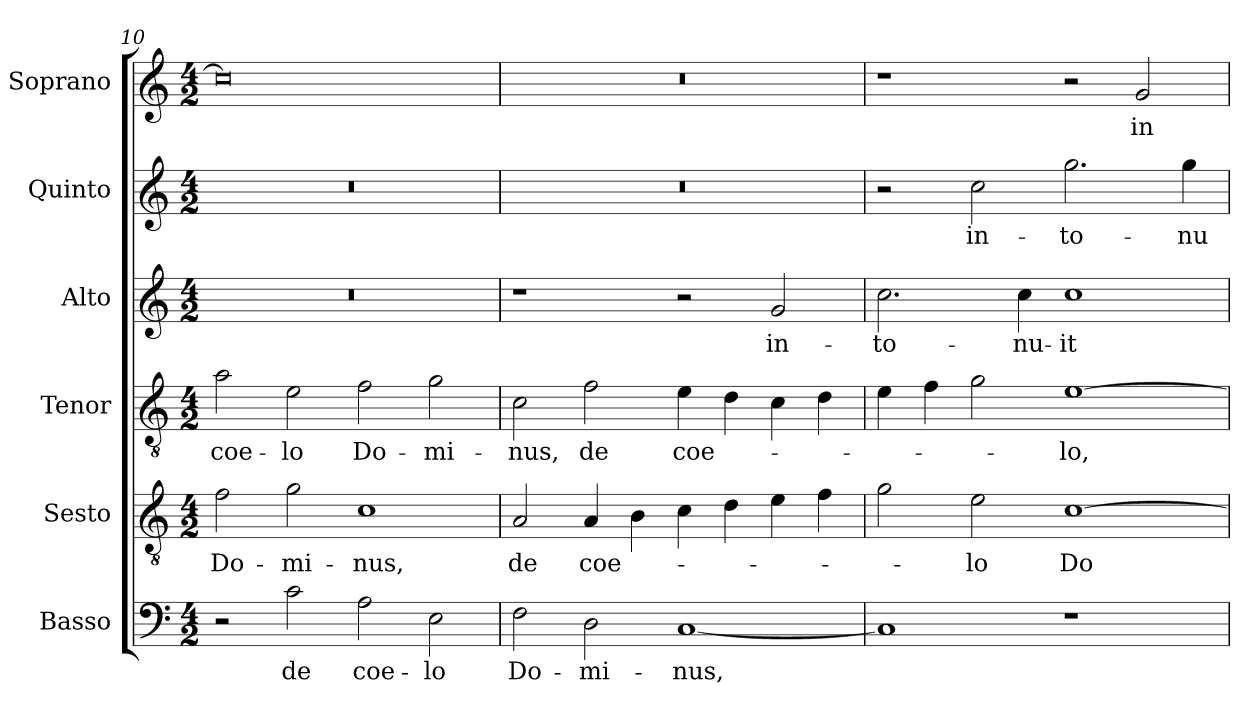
**kern	**text	**kern	**text	**kern	**text	**kern	**text	**kern	**text	**kern	**text
*part6	*part6	*part5	*part5	*part4	*part4	*part3	*part3	*part2	*part2	*part1	*part1
*staff6	*staff6	*staff5	*staff5	*staff4	*staff4	*staff3	*staff3	*staff2	*staff2	*staff1	*staff1
*I"Basso	*	*I"Sesto	*	*I"Tenor	*	*I"Alto	*	*I"Quinto	*	*I"Soprano	*
*I'B.	*	*I'Ss.	*	*I'T.	*	*I'A.	*	*I'Q.	*	*I'S.	*
*clefF4	*	*clefGv2	*	*clefGv2	*	*clefG2	*	*clefG2	*	*clefG2	*
*	*	*ITrd7c12	*	*ITrd7c12	*	*	*	*	*	*	*
*k[]	*	*k[]	*	*k[]	*	*k[]	*	*k[]	*	*k[]	*
*C:	*	*C:	*	*C:	*	*C:	*	*C:	*	*C:	*
*M4/2	*	*M4/2	*	*M4/2	*	*M4/2	*	*M4/2	*	*M4/2	*
=10	=10	=10	=10	=10	=10	=10	=10	=10	=10	=10	=10
!	!	!	!LO:LY:b:color=#000000	!	!	!	!	!	!	!	!
!	!	!	!	!	!LO:LY:b:color=#000000	!LO:N:vis=1	!	!LO:N:vis=1	!	!	!
2r	.	2Fi\	Do-	2Ai\	coe-	0r	.	0r	.	0cci]	.
!	!LO:LY:b:color=#000000	!	!	!	!	!	!	!	!	!	!
!	!	!	!LO:LY:b:color=#000000	!	!	!	!	!	!	!	!
!	!	!	!	!	!LO:LY:b:color=#000000	!	!	!	!	!	!
2ci\	de	2Gi\	-mi-	2Ei\	-lo	.	.	.	.	.	.
!	!LO:LY:b:color=#000000	!	!	!	!	!	!	!	!	!	!
!	!	!	!LO:LY:b:color=#000000	!	!	!	!	!	!	!	!
!	!	!	!	!	!LO:LY:b:color=#000000	!	!	!	!	!	!
2Ai\	coe-	1Ci	-nus,	2Fi\	Do-	.	.	.	.	.	.
!	!LO:LY:b:color=#000000	!	!	!	!	!	!	!	!	!	!
!	!	!	!	!	!LO:LY:b:color=#000000	!	!	!	!	!	!
2Ei\	-lo	.	.	2Gi\	-mi-	.	.	.	.	.	.
=11	=11	=11	=11	=11	=11	=11	=11	=11	=11	=11	=11
!	!LO:LY:b:color=#000000	!	!	!	!	!	!	!	!	!	!
!	!	!	!LO:LY:b:color=#000000	!	!	!	!	!	!	!	!
!	!	!	!	!	!LO:LY:b:color=#000000	!	!	!LO:N:vis=1	!	!LO:N:vis=1	!
2Fi\	Do-	2AAi/	de	2Ci\	-nus,	1r	.	0r	.	0r	.
!	!LO:LY:b:color=#000000	!	!	!	!	!	!	!	!	!	!
!	!	!	!LO:LY:b:color=#000000	!	!	!	!	!	!	!	!
!	!	!	!	!	!LO:LY:b:color=#000000	!	!	!	!	!	!
2Di\	-mi-	4AAi/	coe-	2Fi\	de	.	.	.	.	.	.
.	.	4BBi\	.	.	.	.	.	.	.	.	.
!	!LO:LY:b:color=#000000	!	!	!	!	!	!	!	!	!	!
!	!	!	!	!	!LO:LY:b:color=#000000	!	!	!	!	!	!
[1Ci	-nus,	4Ci\	.	4Ei\	coe-	2r	.	.	.	.	.
.	.	4Di\	.	4Di\	.	.	.	.	.	.	.
!	!	!	!	!	!	!	!LO:LY:b:color=#000000	!	!	!	!
.	.	4Ei\	.	4Ci\	.	2gi/	in-	.	.	.	.
.	.	4Fi\	.	4Di\	.	.	.	.	.	.	.
=12	=12	=12	=12	=12	=12	=12	=12	=12	=12	=12	=12
!	!	!	!	!	!	!	!LO:LY:b:color=#000000	!	!	!	!
1Ci]	.	2Gi\	.	4Ei\	.	2.cci\	-to-	2r	.	1r	.
.	.	.	.	4Fi\	.	.	.	.	.	.	.
!	!	!	!LO:LY:b:color=#000000	!	!	!	!	!	!	!	!
!	!	!	!	!	!	!	!	!	!LO:LY:b:color=#000000	!	!
.	.	2Ei\	-lo	2Gi\	.	.	.	2cci\	in-	.	.
!	!	!	!	!	!	!	!LO:LY:b:color=#000000	!	!	!	!
.	.	.	.	.	.	4cci\	-nu-	.	.	.	.
!	!	!	!LO:LY:b:color=#000000	!	!	!	!	!	!	!	!
!	!	!	!	!	!LO:LY:b:color=#000000	!	!	!	!	!	!
!	!	!	!	!	!	!	!LO:LY:b:color=#000000	!	!	!	!
!	!	!	!	!	!	!	!	!	!LO:LY:b:color=#000000	!	!
1r	.	[1Ci	Do-	[1Ei	-lo,	1cci	-it	2.ggi\	-to-	2r	.
!	!	!	!	!	!	!	!	!	!	!	!LO:LY:b:color=#000000
.	.	.	.	.	.	.	.	.	.	2gi/	in-
!	!	!	!	!	!	!	!	!	!LO:LY:b:color=#000000	!	!
.	.	.	.	.	.	.	.	4ggi\	-nu-	.	.
=	=	=	=	=	=	=	=	=	=	=	=
*-	*-	*-	*-	*-	*-	*-	*-	*-	*-	*-	*-
